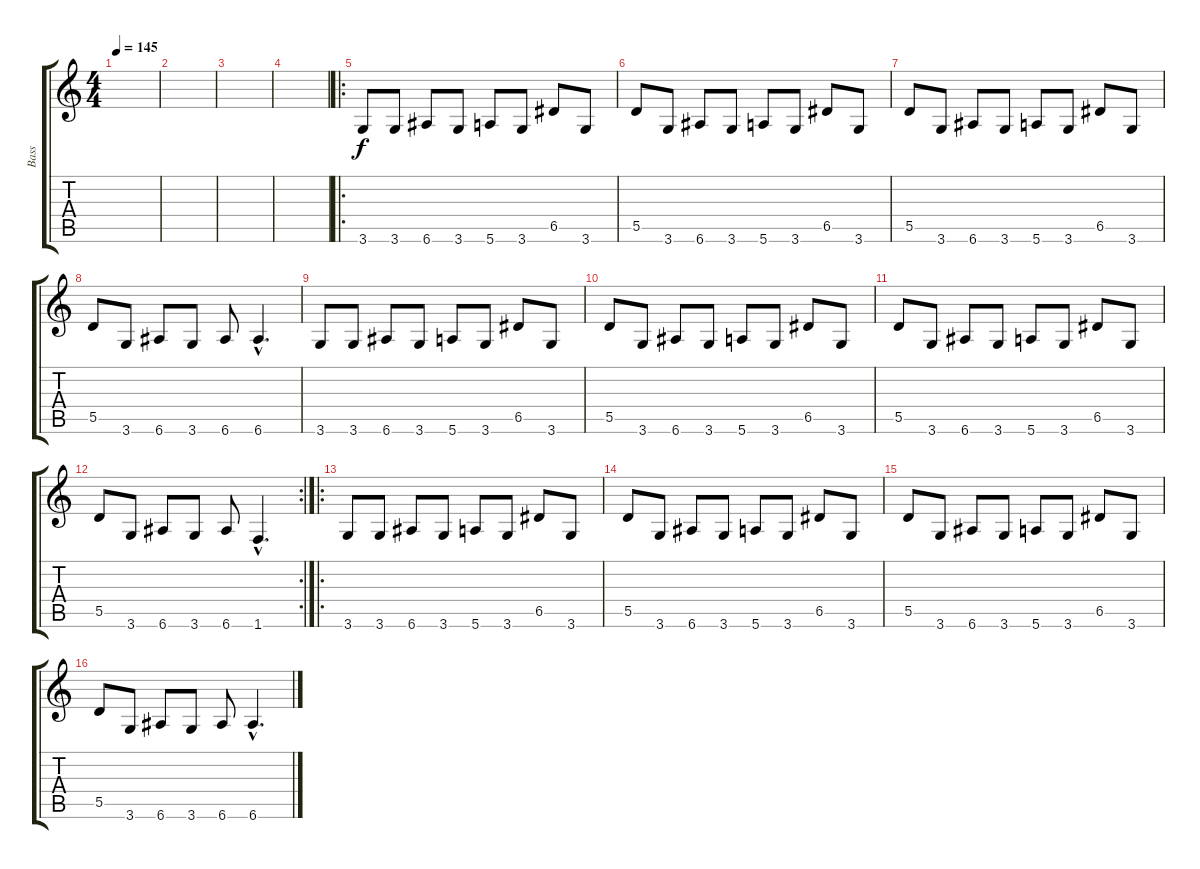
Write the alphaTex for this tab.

\track ("Bass" "Bass") {instrument electricbassfinger}
\staff {score tabs}
\tuning (E4 B3 G3 D3 A2 E2) {hide}
\ts (4 4)
\tempo 145
\clef g2
\ks c
|
|
|
|
\ro
3.6.8 3.6.8 6.6.8 3.6.8 5.6.8 3.6.8 6.5.8 3.6.8 |
5.5.8 3.6.8 6.6.8 3.6.8 5.6.8 3.6.8 6.5.8 3.6.8 |
5.5.8 3.6.8 6.6.8 3.6.8 5.6.8 3.6.8 6.5.8 3.6.8 |
5.5.8 3.6.8 6.6.8 3.6.8 6.6.8 6.6{hac}.4{d} |
3.6.8 3.6.8 6.6.8 3.6.8 5.6.8 3.6.8 6.5.8 3.6.8 |
5.5.8 3.6.8 6.6.8 3.6.8 5.6.8 3.6.8 6.5.8 3.6.8 |
5.5.8 3.6.8 6.6.8 3.6.8 5.6.8 3.6.8 6.5.8 3.6.8 |
\rc 2
5.5.8 3.6.8 6.6.8 3.6.8 6.6.8 1.6{hac}.4{d} |
\ro
3.6.8 3.6.8 6.6.8 3.6.8 5.6.8 3.6.8 6.5.8 3.6.8 |
5.5.8 3.6.8 6.6.8 3.6.8 5.6.8 3.6.8 6.5.8 3.6.8 |
5.5.8 3.6.8 6.6.8 3.6.8 5.6.8 3.6.8 6.5.8 3.6.8 |
5.5.8 3.6.8 6.6.8 3.6.8 6.6.8 6.6{hac}.4{d}
